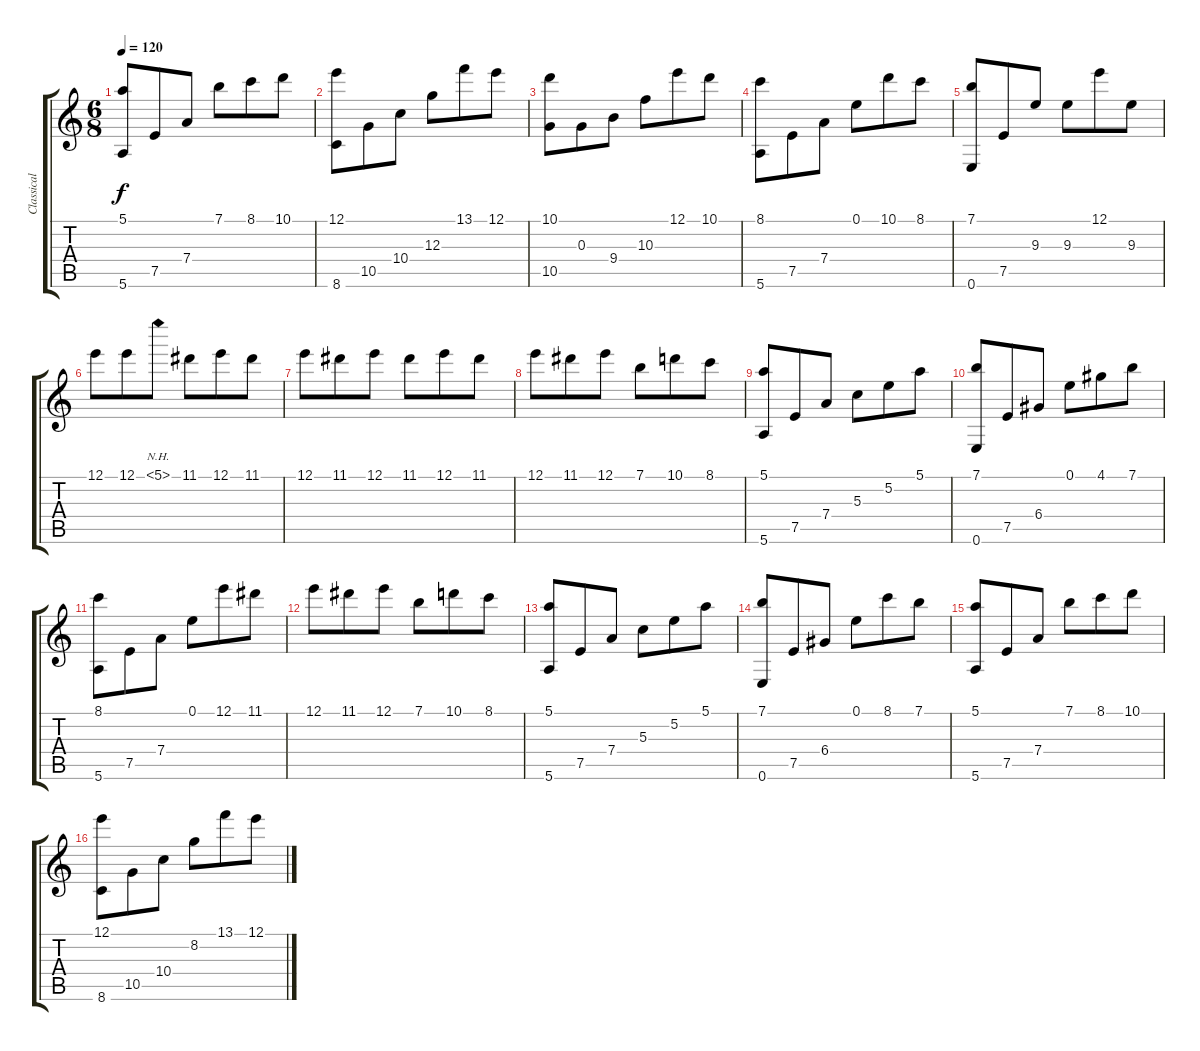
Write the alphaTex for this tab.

\track ("Classical Guitar" "Classical ") {instrument acousticguitarnylon}
\staff {score tabs}
\tuning (E4 B3 G3 D3 A2 E2) {hide}
\ts (6 8)
\tempo 120
\clef g2
\ks c
(5.1 5.6).8{dy f} 7.5.8 7.4.8 7.1.8 8.1.8 10.1.8 |
(12.1 8.6).8 10.5.8 10.4.8 12.3.8 13.1.8 12.1.8 |
(10.1 10.5).8 0.3.8 9.4.8 10.3.8 12.1.8 10.1.8 |
(8.1 5.6).8 7.5.8 7.4.8 0.1.8 10.1.8 8.1.8 |
(7.1 0.6).8 7.5.8 9.3.8 9.3.8 12.1.8 9.3.8 |
12.1.8 12.1.8 5.1{nh}.8 11.1.8 12.1.8 11.1.8 |
12.1.8 11.1.8 12.1.8 11.1.8 12.1.8 11.1.8 |
12.1.8 11.1.8 12.1.8 7.1.8 10.1.8 8.1.8 |
(5.1 5.6).8 7.5.8 7.4.8 5.3.8 5.2.8 5.1.8 |
(7.1 0.6).8 7.5.8 6.4.8 0.1.8 4.1.8 7.1.8 |
(8.1 5.6).8 7.5.8 7.4.8 0.1.8 12.1.8 11.1.8 |
12.1.8 11.1.8 12.1.8 7.1.8 10.1.8 8.1.8 |
(5.1 5.6).8 7.5.8 7.4.8 5.3.8 5.2.8 5.1.8 |
(7.1 0.6).8 7.5.8 6.4.8 0.1.8 8.1.8 7.1.8 |
(5.1 5.6).8 7.5.8 7.4.8 7.1.8 8.1.8 10.1.8 |
(12.1 8.6).8 10.5.8 10.4.8 8.2.8 13.1.8 12.1.8
